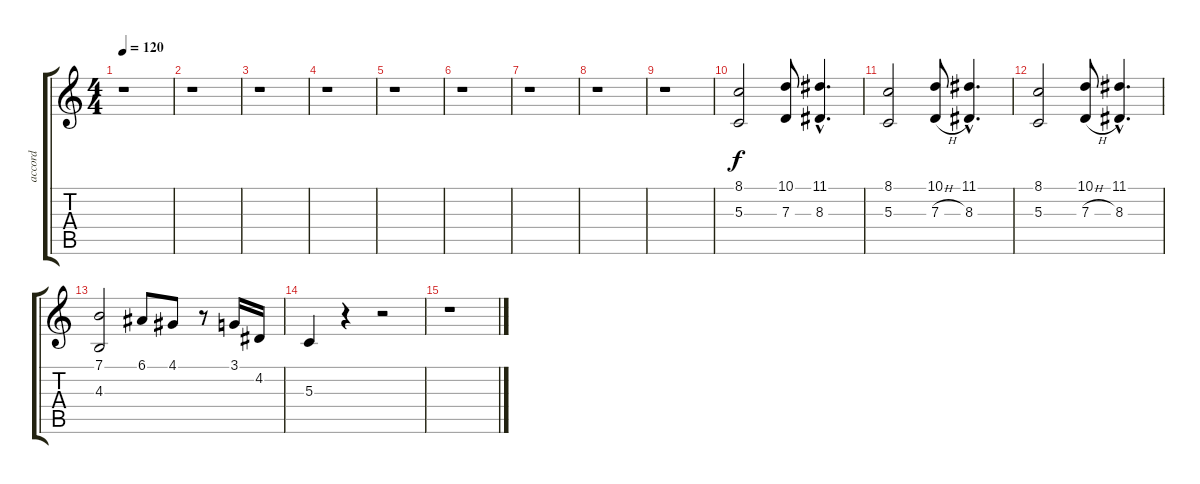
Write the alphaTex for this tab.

\track ("accord" "accord") {instrument accordion}
\staff {score tabs}
\tuning (E4 B3 G3 D3 A2 E2) {hide}
\ts (4 4)
\tempo 120
\clef g2
\ks c
r.1{dy f} |
r.1 |
r.1 |
r.1 |
r.1 |
r.1 |
r.1 |
r.1 |
r.1 |
(8.1 5.3).2 (10.1 7.3).8 (11.1{hac} 8.3{hac}).4{d} |
(8.1 5.3).2 (10.1 7.3{h}).8 (11.1{hac} 8.3{hac}).4{d} |
(8.1 5.3).2 (10.1 7.3{h}).8 (11.1{hac} 8.3{hac}).4{d} |
(7.1 4.3).2 6.1.8 4.1.8 r.8 3.1.16 4.2.16 |
5.3.4 r.4 r.2 |
r.1
